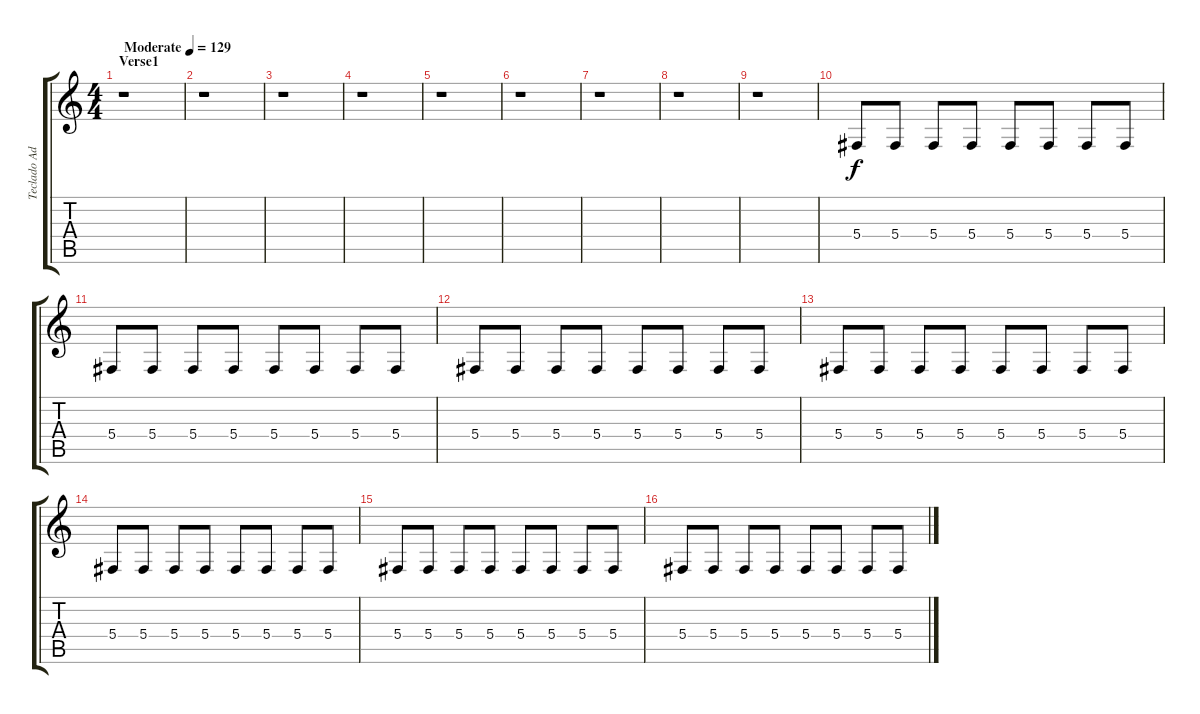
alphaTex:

\track ("Teclado Adicional" "Teclado Ad") {instrument lead2sawtooth}
\staff {score tabs}
\tuning (Eb4 Bb3 Gb3 Db3 Ab2 Eb2) {hide}
\ts (4 4)
\section ("" "Verse1")
\tempo (129 "Moderate")
\clef g2
\ks c
r.1{dy f instrument lead2sawtooth} |
r.1 |
r.1 |
r.1 |
r.1 |
r.1 |
r.1 |
r.1 |
r.1 |
5.4.8 5.4.8 5.4.8 5.4.8 5.4.8 5.4.8 5.4.8 5.4.8 |
5.4.8 5.4.8 5.4.8 5.4.8 5.4.8 5.4.8 5.4.8 5.4.8 |
5.4.8 5.4.8 5.4.8 5.4.8 5.4.8 5.4.8 5.4.8 5.4.8 |
5.4.8 5.4.8 5.4.8 5.4.8 5.4.8 5.4.8 5.4.8 5.4.8 |
5.4.8 5.4.8 5.4.8 5.4.8 5.4.8 5.4.8 5.4.8 5.4.8 |
5.4.8 5.4.8 5.4.8 5.4.8 5.4.8 5.4.8 5.4.8 5.4.8 |
5.4.8 5.4.8 5.4.8 5.4.8 5.4.8 5.4.8 5.4.8 5.4.8
